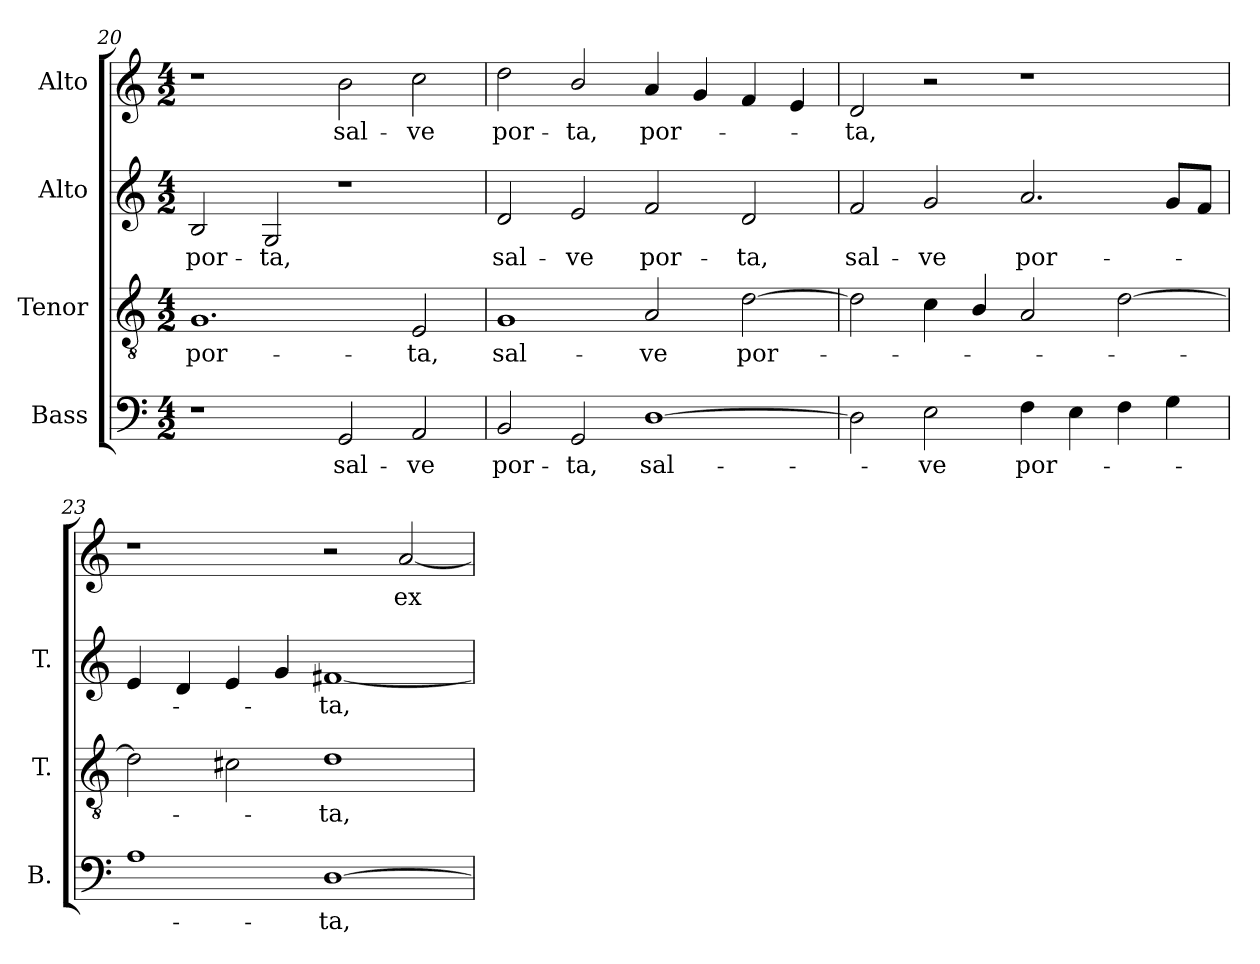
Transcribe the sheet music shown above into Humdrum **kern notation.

**kern	**text	**kern	**text	**kern	**text	**kern	**text
*part4	*part4	*part3	*part3	*part2	*part2	*part1	*part1
*staff4	*staff4	*staff3	*staff3	*staff2	*staff2	*staff1	*staff1
*I"Bass	*	*I"Tenor	*	*I"Alto	*	*I"Alto	*
*I'B.	*	*I'T.	*	*I'T.	*	*	*
!!LO:LB:g=z
*clefF4	*	*clefGv2	*	*clefG2	*	*clefG2	*
*	*	*ITrd7c12	*	*ITrd7c12	*	*	*
*k[]	*	*k[]	*	*k[]	*	*k[]	*
*C:	*	*C:	*	*C:	*	*C:	*
*M4/2	*	*M4/2	*	*M4/2	*	*M4/2	*
=20	=20	=20	=20	=20	=20	=20	=20
!	!	!	!LO:LY:b:color=#000000	!	!	!	!
!	!	!	!	!	!LO:LY:b:color=#000000	!	!
1r	.	1.GGi	por-	2BBi/	por-	1r	.
!	!	!	!	!	!LO:LY:b:color=#000000	!	!
.	.	.	.	2GGi/	-ta,	.	.
!	!LO:LY:b:color=#000000	!	!	!	!	!	!
!	!	!	!	!	!	!	!LO:LY:b:color=#000000
2GGi/	sal-	.	.	1r	.	2bi\	sal-
!	!LO:LY:b:color=#000000	!	!	!	!	!	!
!	!	!	!LO:LY:b:color=#000000	!	!	!	!
!	!	!	!	!	!	!	!LO:LY:b:color=#000000
2AAi/	-ve	2EEi/	-ta,	.	.	2cci\	-ve
=21	=21	=21	=21	=21	=21	=21	=21
!	!LO:LY:b:color=#000000	!	!	!	!	!	!
!	!	!	!LO:LY:b:color=#000000	!	!	!	!
!	!	!	!	!	!LO:LY:b:color=#000000	!	!
!	!	!	!	!	!	!	!LO:LY:b:color=#000000
2BBi/	por-	1GGi	sal-	2Di/	sal-	2ddi\	por-
!	!LO:LY:b:color=#000000	!	!	!	!	!	!
!	!	!	!	!	!LO:LY:b:color=#000000	!	!
!	!	!	!	!	!	!	!LO:LY:b:color=#000000
2GGi/	-ta,	.	.	2Ei/	-ve	2bi/	-ta,
!	!LO:LY:b:color=#000000	!	!	!	!	!	!
!	!	!	!LO:LY:b:color=#000000	!	!	!	!
!	!	!	!	!	!LO:LY:b:color=#000000	!	!
!	!	!	!	!	!	!	!LO:LY:b:color=#000000
[1Di	sal-	2AAi/	-ve	2Fi/	por-	4ai/	por-
.	.	.	.	.	.	4gi/	.
!	!	!	!LO:LY:b:color=#000000	!	!	!	!
!	!	!	!	!	!LO:LY:b:color=#000000	!	!
.	.	[2Di\	por-	2Di/	-ta,	4fi/	.
.	.	.	.	.	.	4ei/	.
=22	=22	=22	=22	=22	=22	=22	=22
!	!	!	!	!	!LO:LY:b:color=#000000	!	!
!	!	!	!	!	!	!	!LO:LY:b:color=#000000
2Di\]	.	2Di\]	.	2Fi/	sal-	2di/	-ta,
!	!LO:LY:b:color=#000000	!	!	!	!	!	!
!	!	!	!	!	!LO:LY:b:color=#000000	!	!
2Ei\	-ve	4Ci\	.	2Gi/	-ve	2r	.
.	.	4BBi/	.	.	.	.	.
!	!LO:LY:b:color=#000000	!	!	!	!	!	!
!	!	!	!	!	!LO:LY:b:color=#000000	!	!
4Fi\	por-	2AAi/	.	2.Ai/	por-	1r	.
4Ei\	.	.	.	.	.	.	.
4Fi\	.	[2Di\	.	.	.	.	.
4Gi\	.	.	.	8Gi/L	.	.	.
.	.	.	.	8Fi/J	.	.	.
=23	=23	=23	=23	=23	=23	=23	=23
1Ai	.	2Di\]	.	4Ei/	.	1r	.
.	.	.	.	4Di/	.	.	.
.	.	2C#Xi\	.	4Ei/	.	.	.
.	.	.	.	4Gi/	.	.	.
!	!LO:LY:b:color=#000000	!	!	!	!	!	!
!	!	!	!LO:LY:b:color=#000000	!	!	!	!
!	!	!	!	!	!LO:LY:b:color=#000000	!	!
[1Di	-ta,	1Di	-ta,	[1F#Xi	-ta,	2r	.
!	!	!	!	!	!	!	!LO:LY:b:color=#000000
.	.	.	.	.	.	[2ai/	ex
=	=	=	=	=	=	=	=
*-	*-	*-	*-	*-	*-	*-	*-
